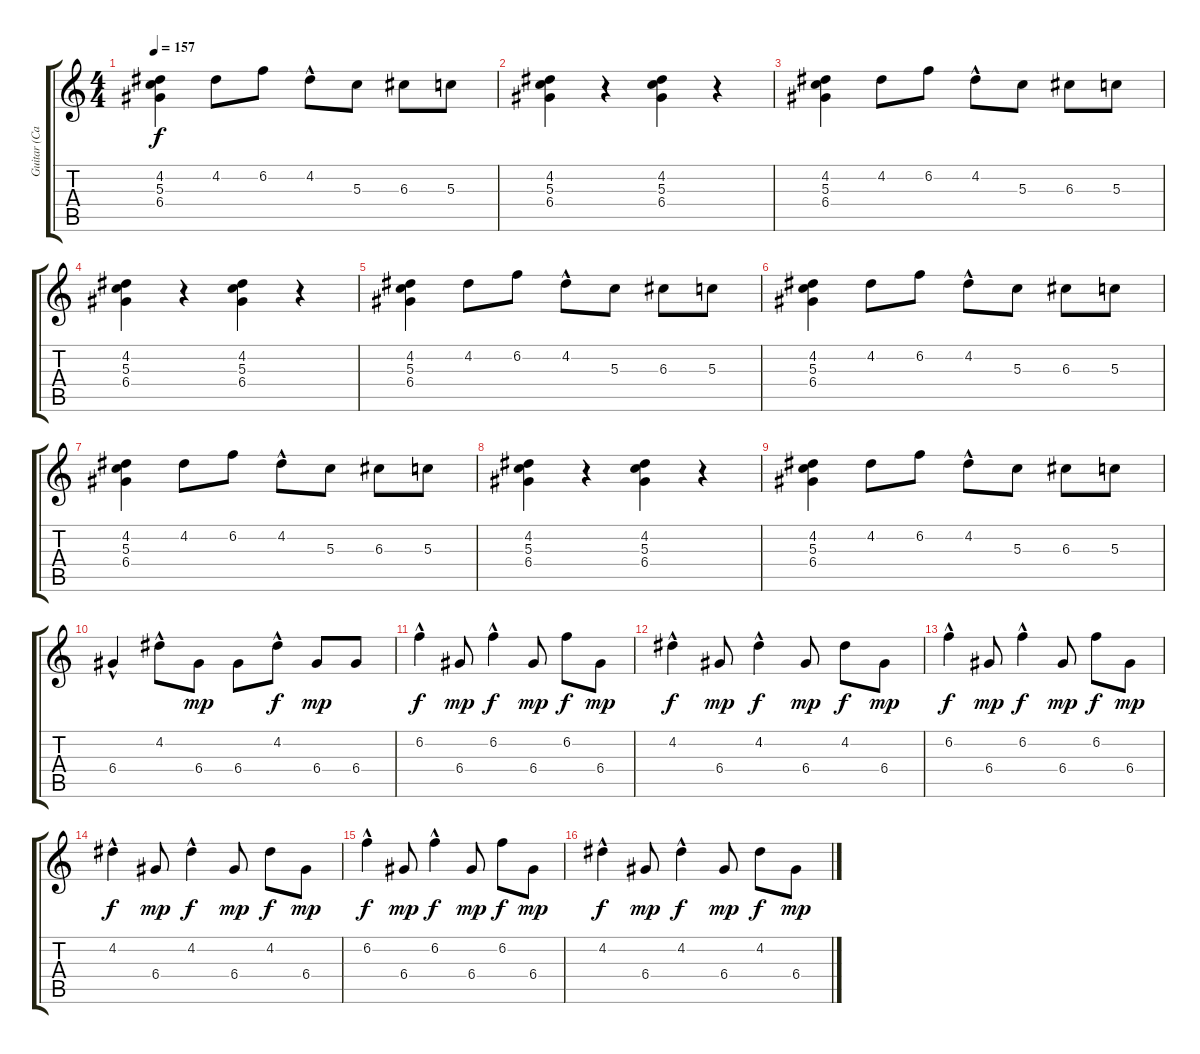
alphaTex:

\track ("Guitar (Carrie)" "Guitar (Ca") {instrument electricguitarclean}
\staff {score tabs}
\tuning (E4 B3 G3 D3 A2 E2) {hide}
\ts (4 4)
\tempo 157
\clef g2
\ks c
(4.2 5.3 6.4).4{dy f} 4.2.8 6.2.8 4.2{hac}.8 5.3.8 6.3.8 5.3.8 |
(4.2 5.3 6.4).4 r.4 (4.2 5.3 6.4).4 r.4 |
(4.2 5.3 6.4).4 4.2.8 6.2.8 4.2{hac}.8 5.3.8 6.3.8 5.3.8 |
(4.2 5.3 6.4).4 r.4 (4.2 5.3 6.4).4 r.4 |
(4.2 5.3 6.4).4 4.2.8 6.2.8 4.2{hac}.8 5.3.8 6.3.8 5.3.8 |
(4.2 5.3 6.4).4 4.2.8 6.2.8 4.2{hac}.8 5.3.8 6.3.8 5.3.8 |
(4.2 5.3 6.4).4 4.2.8 6.2.8 4.2{hac}.8 5.3.8 6.3.8 5.3.8 |
(4.2 5.3 6.4).4 r.4 (4.2 5.3 6.4).4 r.4 |
(4.2 5.3 6.4).4 4.2.8 6.2.8 4.2{hac}.8 5.3.8 6.3.8 5.3.8 |
6.4{hac}.4 4.2{hac}.8 6.4.8{dy mp} 6.4.8 4.2{hac}.8{dy f} 6.4.8{dy mp} 6.4.8 |
6.2{hac}.4{dy f} 6.4.8{dy mp} 6.2{hac}.4{dy f} 6.4.8{dy mp} 6.2.8{dy f} 6.4.8{dy mp} |
4.2{hac}.4{dy f} 6.4.8{dy mp} 4.2{hac}.4{dy f} 6.4.8{dy mp} 4.2.8{dy f} 6.4.8{dy mp} |
6.2{hac}.4{dy f} 6.4.8{dy mp} 6.2{hac}.4{dy f} 6.4.8{dy mp} 6.2.8{dy f} 6.4.8{dy mp} |
4.2{hac}.4{dy f} 6.4.8{dy mp} 4.2{hac}.4{dy f} 6.4.8{dy mp} 4.2.8{dy f} 6.4.8{dy mp} |
6.2{hac}.4{dy f} 6.4.8{dy mp} 6.2{hac}.4{dy f} 6.4.8{dy mp} 6.2.8{dy f} 6.4.8{dy mp} |
4.2{hac}.4{dy f} 6.4.8{dy mp} 4.2{hac}.4{dy f} 6.4.8{dy mp} 4.2.8{dy f} 6.4.8{dy mp}
